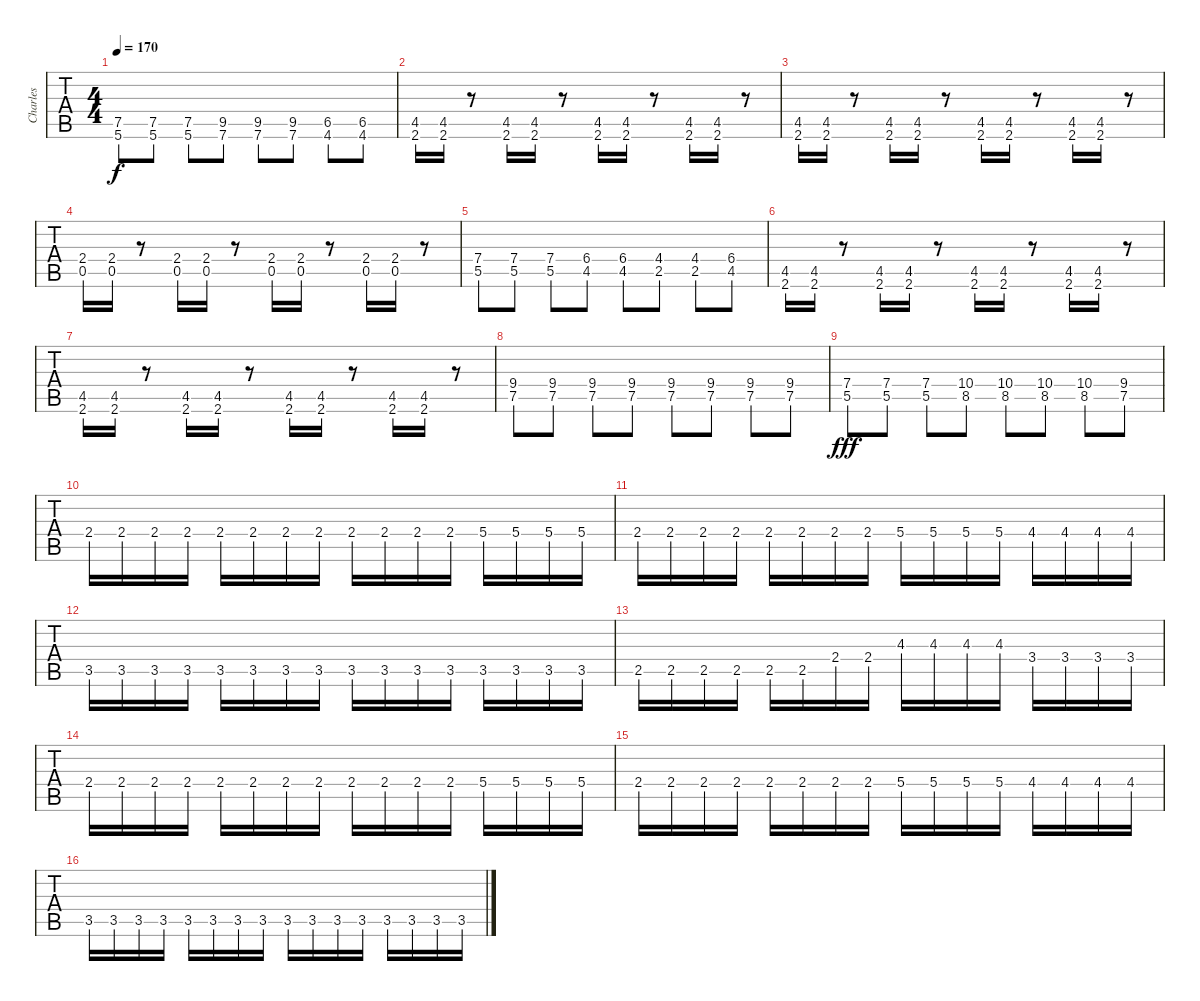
\track ("Charles" "Charles") {instrument distortionguitar}
\staff {tabs}
\tuning (D4 A3 F3 C3 G2 D2) {hide}
\ts (4 4)
\tempo 170
\clef g2
\ks c
(7.5 5.6).8{dy f} (7.5 5.6).8 (7.5 5.6).8 (9.5 7.6).8 (9.5 7.6).8 (9.5 7.6).8 (6.5 4.6).8 (6.5 4.6).8 |
(4.5 2.6).16 (4.5 2.6).16 r.8 (4.5 2.6).16 (4.5 2.6).16 r.8 (4.5 2.6).16 (4.5 2.6).16 r.8 (4.5 2.6).16 (4.5 2.6).16 r.8 |
(4.5 2.6).16 (4.5 2.6).16 r.8 (4.5 2.6).16 (4.5 2.6).16 r.8 (4.5 2.6).16 (4.5 2.6).16 r.8 (4.5 2.6).16 (4.5 2.6).16 r.8 |
(2.4 0.5).16 (2.4 0.5).16 r.8 (2.4 0.5).16 (2.4 0.5).16 r.8 (2.4 0.5).16 (2.4 0.5).16 r.8 (2.4 0.5).16 (2.4 0.5).16 r.8 |
(7.4 5.5).8 (7.4 5.5).8 (7.4 5.5).8 (6.4 4.5).8 (6.4 4.5).8 (4.4 2.5).8 (4.4 2.5).8 (6.4 4.5).8 |
(4.5 2.6).16 (4.5 2.6).16 r.8 (4.5 2.6).16 (4.5 2.6).16 r.8 (4.5 2.6).16 (4.5 2.6).16 r.8 (4.5 2.6).16 (4.5 2.6).16 r.8 |
(4.5 2.6).16 (4.5 2.6).16 r.8 (4.5 2.6).16 (4.5 2.6).16 r.8 (4.5 2.6).16 (4.5 2.6).16 r.8 (4.5 2.6).16 (4.5 2.6).16 r.8 |
(9.4 7.5).8 (9.4 7.5).8 (9.4 7.5).8 (9.4 7.5).8 (9.4 7.5).8 (9.4 7.5).8 (9.4 7.5).8 (9.4 7.5).8 |
(7.4 5.5).8{dy fff} (7.4 5.5).8 (7.4 5.5).8 (10.4 8.5).8 (10.4 8.5).8 (10.4 8.5).8 (10.4 8.5).8 (9.4 7.5).8 |
2.4.16 2.4.16 2.4.16 2.4.16 2.4.16 2.4.16 2.4.16 2.4.16 2.4.16 2.4.16 2.4.16 2.4.16 5.4.16 5.4.16 5.4.16 5.4.16 |
2.4.16 2.4.16 2.4.16 2.4.16 2.4.16 2.4.16 2.4.16 2.4.16 5.4.16 5.4.16 5.4.16 5.4.16 4.4.16 4.4.16 4.4.16 4.4.16 |
3.5.16 3.5.16 3.5.16 3.5.16 3.5.16 3.5.16 3.5.16 3.5.16 3.5.16 3.5.16 3.5.16 3.5.16 3.5.16 3.5.16 3.5.16 3.5.16 |
2.5.16 2.5.16 2.5.16 2.5.16 2.5.16 2.5.16 2.4.16 2.4.16 4.3.16 4.3.16 4.3.16 4.3.16 3.4.16 3.4.16 3.4.16 3.4.16 |
2.4.16 2.4.16 2.4.16 2.4.16 2.4.16 2.4.16 2.4.16 2.4.16 2.4.16 2.4.16 2.4.16 2.4.16 5.4.16 5.4.16 5.4.16 5.4.16 |
2.4.16 2.4.16 2.4.16 2.4.16 2.4.16 2.4.16 2.4.16 2.4.16 5.4.16 5.4.16 5.4.16 5.4.16 4.4.16 4.4.16 4.4.16 4.4.16 |
3.5.16 3.5.16 3.5.16 3.5.16 3.5.16 3.5.16 3.5.16 3.5.16 3.5.16 3.5.16 3.5.16 3.5.16 3.5.16 3.5.16 3.5.16 3.5.16
